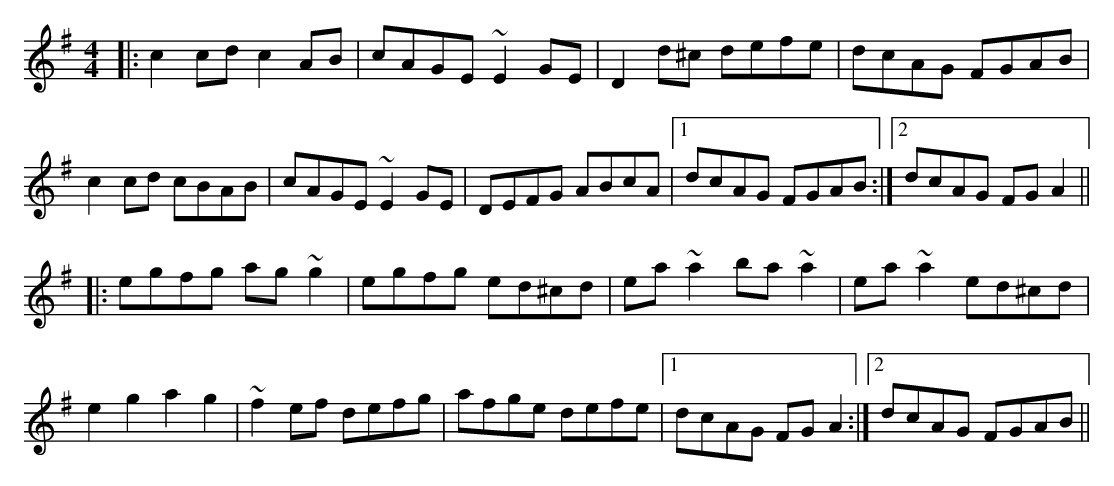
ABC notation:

X:1
M:4/4
K:Ador
|:c2cd c2 AB|cAGE ~E2GE|D2d^c defe|dcAG FGAB|
c2cd cBAB|cAGE ~E2GE|DEFG ABcA|1 dcAG FGAB:|2 dcAG FGA2||
|:egfg ag ~g2|egfg ed^cd|ea~a2 ba~a2|ea~a2 ed^cd|
e2g2 a2g2|~f2ef defg|afge defe|1 dcAG FGA2:|2 dcAG FGAB||
